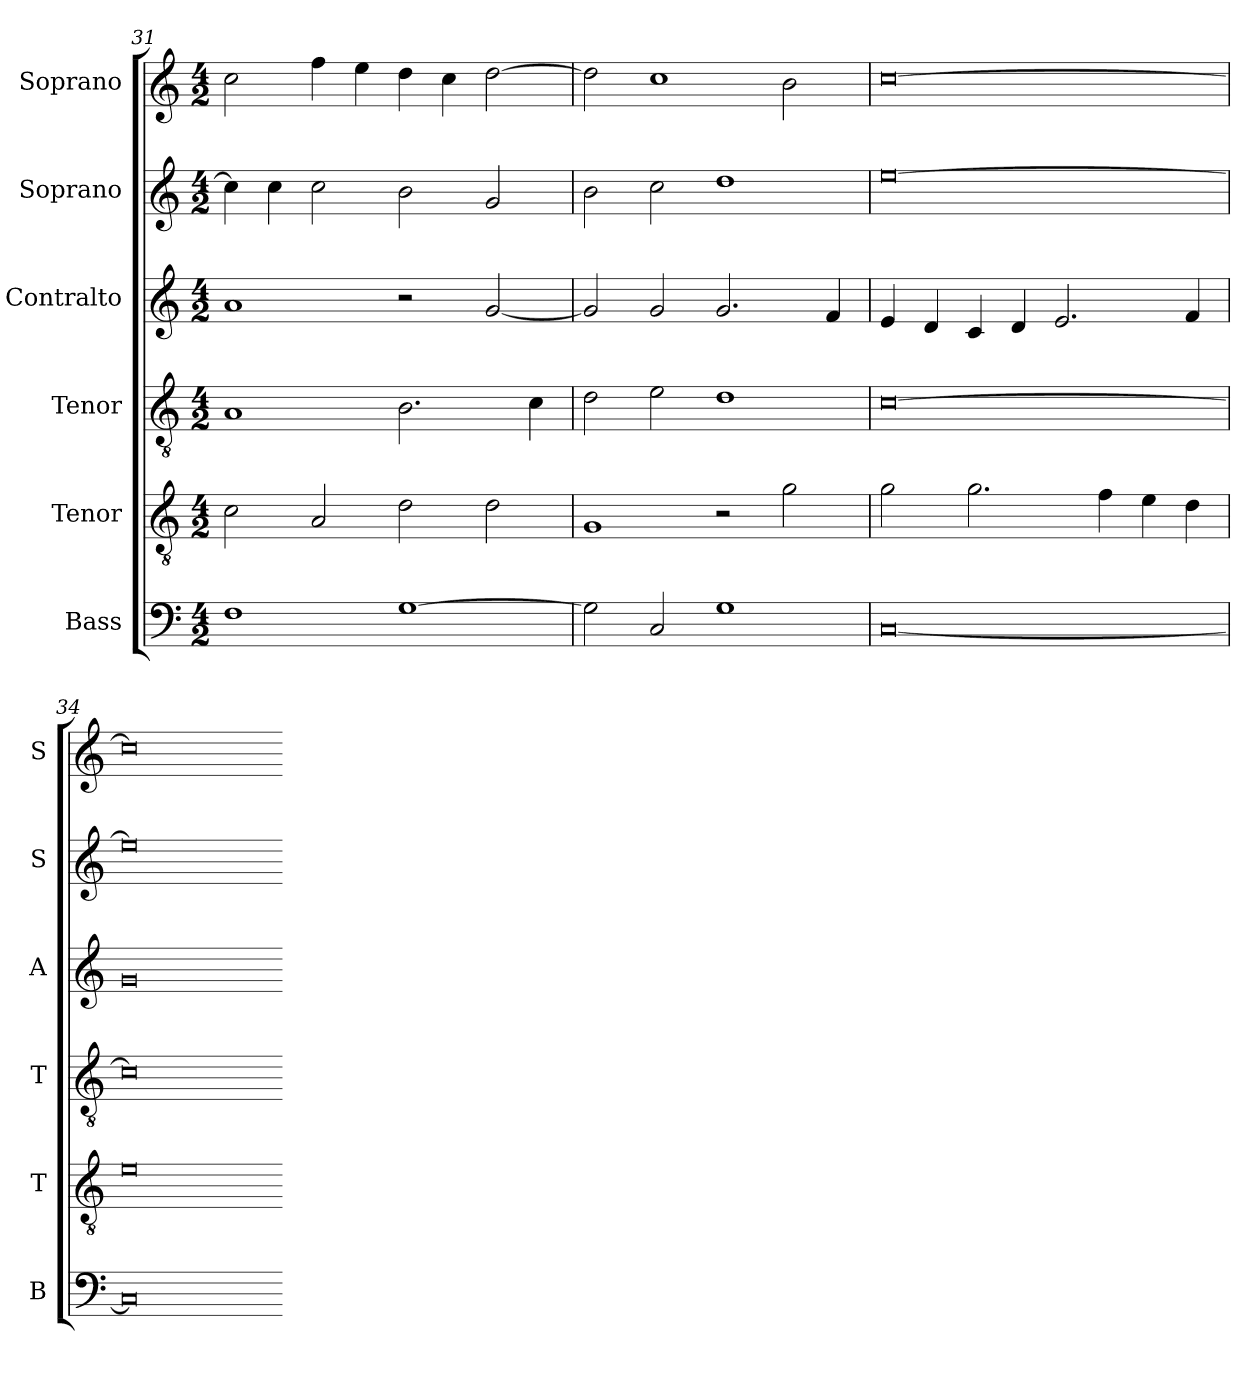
**kern	**kern	**kern	**kern	**kern	**kern
*part6	*part5	*part4	*part3	*part2	*part1
*staff6	*staff5	*staff4	*staff3	*staff2	*staff1
*I"Bass	*I"Tenor	*I"Tenor	*I"Contralto	*I"Soprano	*I"Soprano
*I'B	*I'T	*I'T	*I'A	*I'S	*I'S
*clefF4	*clefGv2	*clefGv2	*clefG2	*clefG2	*clefG2
*k[]	*k[]	*k[]	*k[]	*k[]	*k[]
*C:ion	*C:ion	*C:ion	*C:ion	*C:ion	*C:ion
*M4/2	*M4/2	*M4/2	*M4/2	*M4/2	*M4/2
=31	=31	=31	=31	=31	=31
1F	2c	1A	1a	4cc]	2cc
.	.	.	.	4cc	.
.	2A	.	.	2cc	4ff
.	.	.	.	.	4ee
[1G	2d	2.B	2r	2b	4dd
.	.	.	.	.	4cc
.	2d	.	[2g	2g	[2dd
.	.	4c	.	.	.
=32	=32	=32	=32	=32	=32
2G]	1G	2d	2g]	2b	2dd]
2C	.	2e	2g	2cc	1cc
1G	2r	1d	2.g	1dd	.
.	2g	.	.	.	2b
.	.	.	4f	.	.
=33	=33	=33	=33	=33	=33
[0C	2g	[0c	4e	[0ee	[0cc
.	.	.	4d	.	.
.	2.g	.	4c	.	.
.	.	.	4d	.	.
.	.	.	2.e	.	.
.	4f	.	.	.	.
.	4e	.	.	.	.
.	4d	.	4f	.	.
=34	=34	=34	=34	=34	=34
0C]	0e	0c]	0g	0ee]	0cc]
=-	=-	=-	=-	=-	=-
*-	*-	*-	*-	*-	*-
